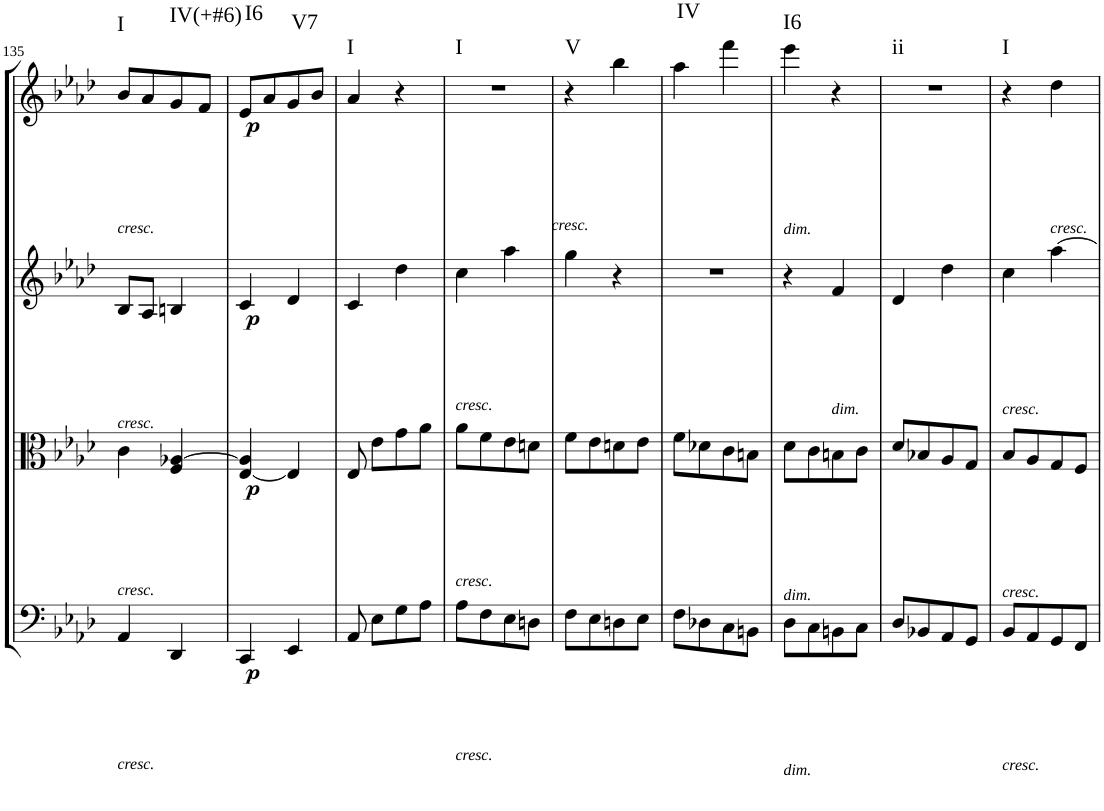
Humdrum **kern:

**kern	**dynam	**kern	**dynam	**kern	**dynam	**kern	**dynam	**harte
*part4	*part4	*part3	*part3	*part2	*part2	*part1	*part1	*part1
*staff4	*staff4	*staff3	*staff3	*staff2	*staff2	*staff1	*staff1	*
*I"Cello	*	*I"Viola	*	*I"2nd Violin	*	*I"1st Violin	*	*
*	*	*I'Vla	*	*I'Vln	*	*I'Vln	*	*
!!LO:PB:g=z
*clefF4	*	*clefC3	*	*clefG2	*	*clefG2	*	*
*k[b-e-a-d-]	*	*k[b-e-a-d-]	*	*k[b-e-a-d-]	*	*k[b-e-a-d-]	*	*
*A-:	*	*A-:	*	*A-:	*	*A-:	*	*
*M2/4	*	*M2/4	*	*M2/4	*	*M2/4	*	*
=135	=135	=135	=135	=135	=135	=135	=135	=135
!	!	!	!	!	!	!LO:TX:b:i:t=cresc.	!	!
!	!	!	!	!LO:TX:b:i:t=cresc.	!	!	!	!
!	!	!LO:TX:b:i:t=cresc.	!	!	!	!	!	!
!LO:TX:b:i:t=cresc.	!	!	!	!	!	!	!	!LO:H:kt=I
4AA-/	.	4c\	.	8B-/L	.	8b-/L	.	N
.	.	.	.	8A-/J	.	8a-/	.	.
!	!	!	!	!	!	!	!	!LO:H:kt=IV(+#6)
4DD-/	.	4F/ [4A-X/	.	4Bn/	.	8g/	.	N
.	.	.	.	.	.	8f/J	.	.
=136	=136	=136	=136	=136	=136	=136	=136	=136
!	!LO:DY:b	!	!LO:DY:b	!	!LO:DY:b	!	!LO:DY:b	!LO:H:kt=I6
4CC/	p	[4E-/ 4A-/]	p	4c/	p	8e-/L	p	N
.	.	.	.	.	.	8a-/	.	.
!	!	!	!	!	!	!	!	!LO:H:kt=V7
4EE-/	.	4E-/]	.	4d-/	.	8g/	.	N
.	.	.	.	.	.	8b-/J	.	.
=137	=137	=137	=137	=137	=137	=137	=137	=137
!	!	!	!	!	!	!	!	!LO:H:kt=I
8AA-/	.	8E-/	.	4c/	.	4a-/	.	N
8E-\L	.	8e-\L	.	.	.	.	.	.
8G\	.	8g\	.	4dd-\	.	4r	.	.
8A-\J	.	8a-\J	.	.	.	.	.	.
=138	=138	=138	=138	=138	=138	=138	=138	=138
!	!	!	!	!LO:TX:b:i:t=cresc.	!	!	!	!
!	!	!LO:TX:b:i:t=cresc.	!	!	!	!	!	!
!LO:TX:b:i:t=cresc.	!	!	!	!	!	!	!	!LO:H:kt=I
8A-\L	.	8a-\L	.	4cc\	.	2r	.	N
8F\	.	8f\	.	.	.	.	.	.
8E-\	.	8e-\	.	4aa-\	.	.	.	.
8Dn\J	.	8dn\J	.	.	.	.	.	.
!	!	!	!	!	!	!LO:TX:b:i:t=cresc.	!	!
=139	=139	=139	=139	=139	=139	=139	=139	=139
!	!	!	!	!	!	!	!	!LO:H:kt=V
8F\L	.	8f\L	.	4gg\	.	4r	.	N
8E-\	.	8e-\	.	.	.	.	.	.
8Dn\	.	8dn\	.	4r	.	4bb-\	.	.
8E-\J	.	8e-\J	.	.	.	.	.	.
=140	=140	=140	=140	=140	=140	=140	=140	=140
!	!	!	!	!	!	!	!	!LO:H:kt=IV
8F\L	.	8f\L	.	2r	.	4aa-\	.	N
8D-X\	.	8d-X\	.	.	.	.	.	.
8C\	.	8c\	.	.	.	4fff\	.	.
8BBn\J	.	8Bn\J	.	.	.	.	.	.
=141	=141	=141	=141	=141	=141	=141	=141	=141
!	!	!	!	!	!	!LO:TX:b:i:t=dim.	!	!
!	!	!LO:TX:b:i:t=dim.	!	!	!	!	!	!
!LO:TX:b:i:t=dim.	!	!	!	!	!	!	!	!LO:H:kt=I6
8D-\L	.	8d-\L	.	4r	.	4eee-\	.	N
8C\	.	8c\	.	.	.	.	.	.
!	!	!	!	!LO:TX:b:i:t=dim.	!	!	!	!
8BBn\	.	8Bn\	.	4f/	.	4r	.	.
8C\J	.	8c\J	.	.	.	.	.	.
=142	=142	=142	=142	=142	=142	=142	=142	=142
!	!	!	!	!	!	!	!	!LO:H:kt=ii
8D-/L	.	8d-/L	.	4d-/	.	2r	.	N
8BB-X/	.	8B-X/	.	.	.	.	.	.
8AA-/	.	8A-/	.	4dd-\	.	.	.	.
8GG/J	.	8G/J	.	.	.	.	.	.
=143	=143	=143	=143	=143	=143	=143	=143	=143
!	!	!	!	!LO:TX:b:i:t=cresc.	!	!	!	!
!	!	!LO:TX:b:i:t=cresc.	!	!	!	!	!	!
!LO:TX:b:i:t=cresc.	!	!	!	!	!	!	!	!LO:H:kt=I
8BB-/L	.	8B-/L	.	4cc\	.	4r	.	N
8AA-/	.	8A-/	.	.	.	.	.	.
!	!	!	!	!	!	!LO:TX:b:i:t=cresc.	!	!
8GG/	.	8G/	.	[4aa-\	.	4dd-\	.	.
8FF/J	.	8F/J	.	.	.	.	.	.
=	=	=	=	=	=	=	=	=
*-	*-	*-	*-	*-	*-	*-	*-	*-
